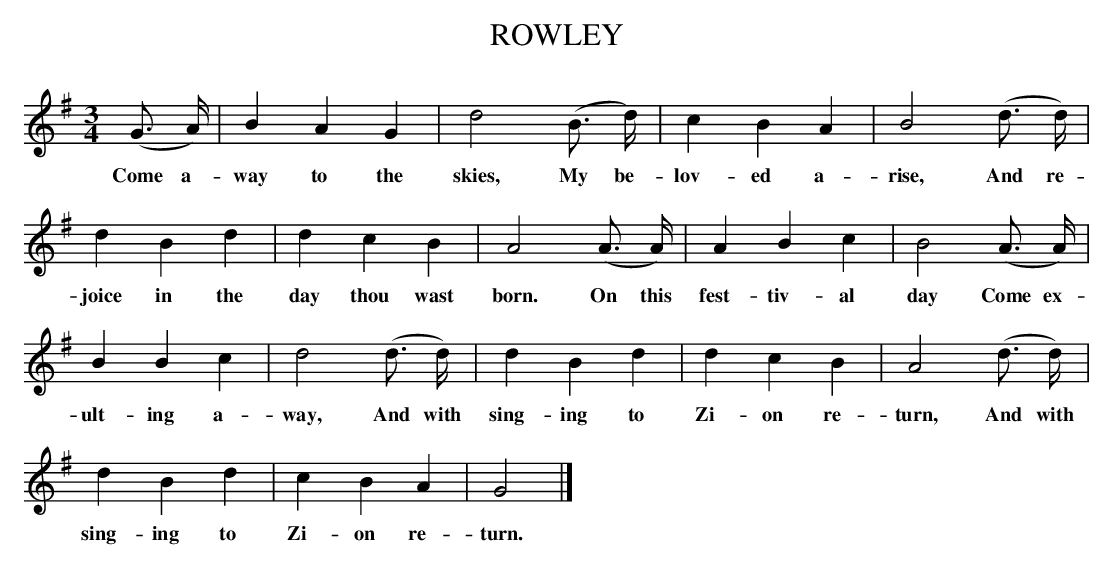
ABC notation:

X:1
T:ROWLEY
M:3/4
L:1/8
K:G
(G3/2 A/)|B2 A2 G2|d4 (B3/2 d/)|c2 B2 A2|B4 (d3/2 d/)|
w:Come a-way to the skies, My be-lov-ed a-rise, And re-
d2 B2 d2|d2 c2 B2|A4 (A3/2 A/)|A2 B2 c2|B4 (A3/2 A/)|
w:joice in the day thou wast born. On this fest-tiv-al day Come ex-
B2 B2 c2|d4 (d3/2 d/)|d2 B2 d2|d2 c2 B2|A4 (d3/2 d/)|
w:ult-ing a-way, And with sing-ing to Zi-on re-turn, And with
d2 B2 d2|c2 B2 A2|G4|]
w:sing-ing to Zi-on re-turn.
